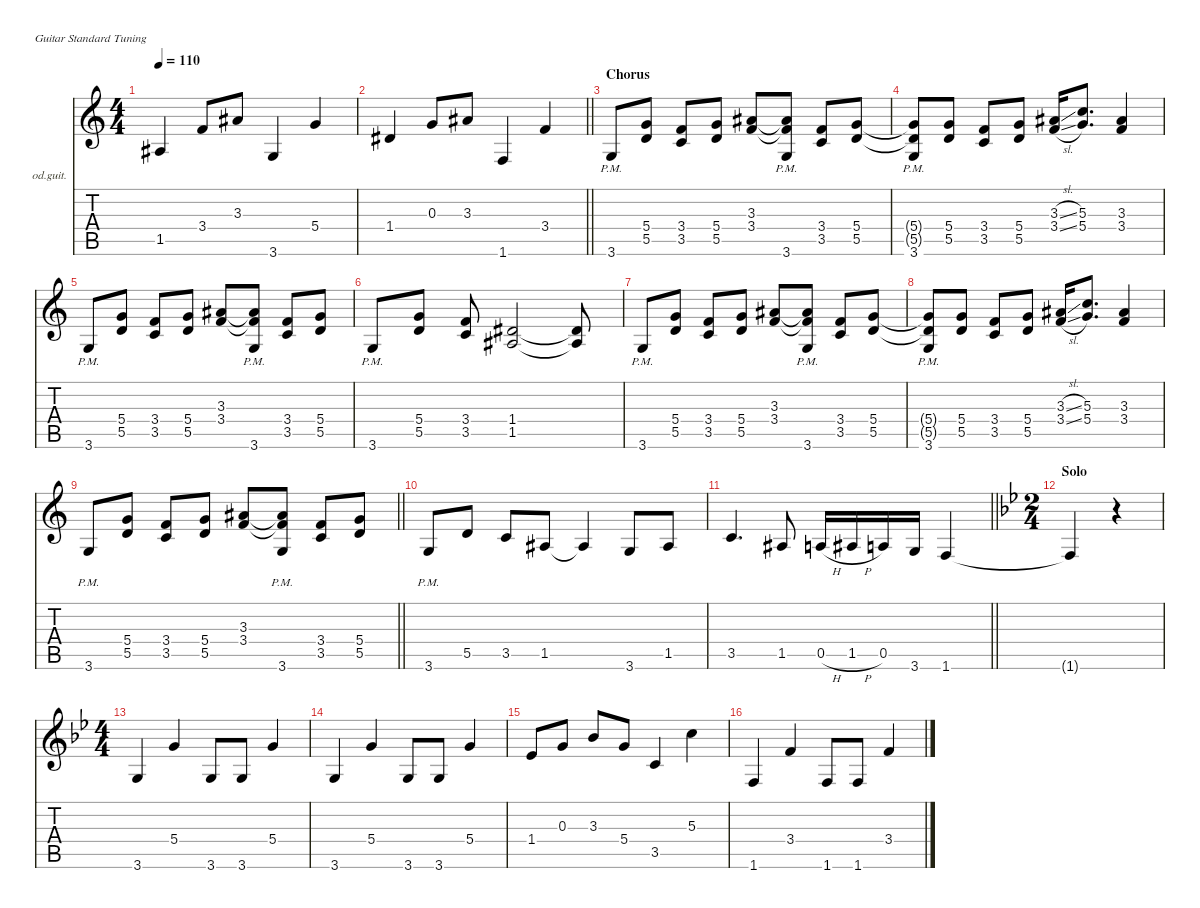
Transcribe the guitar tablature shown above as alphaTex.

\defaultSystemsLayout 4
\hideDynamics
\bracketExtendMode nobrackets
\firstSystemTrackNameOrientation horizontal
\otherSystemsTrackNameOrientation horizontal
\track ("Gitar 2" "od.guit.") {solo instrument overdrivenguitar}
\staff {score tabs}
\tuning (E4 B3 G3 D3 A2 E2)
\ts (4 4)
\tempo 110
\clef g2
\ks c
1.5{acc #}.4{dy f beam Up} 3.4.8{beam Up} 3.3{acc #}.8{beam Up} 3.6.4{beam Up} 5.4.4{beam Up} |
\barLineRight lightlight
1.4{acc #}.4{beam Up} 0.3.8{beam Up} 3.3{acc #}.8{beam Up} 1.6.4{beam Up} 3.4.4{beam Up} |
\section ("" "Chorus")
3.6{pm}.8{beam Up} (5.4 5.5).8{beam Up} (3.4 3.5).8{beam Up} (5.4 5.5).8{beam Up} (3.3{acc #} 3.4).8{beam Up} (3.6{pm} 3.3{t acc #} 3.4{t}).8{beam Up} (3.4 3.5).8{beam Up} (5.4 5.5).8{beam Up} |
(3.6{pm} 5.4{t} 5.5{t}).8{beam Up} (5.4 5.5).8{beam Up} (3.4 3.5).8{beam Up} (5.4 5.5).8{beam Up} (3.3{sl acc #} 3.4{sl}).16{beam Up} (5.3 5.4).8{d beam Up} (3.3{acc #} 3.4).4{beam Up} |
3.6{pm}.8{beam Up} (5.4 5.5).8{beam Up} (3.4 3.5).8{beam Up} (5.4 5.5).8{beam Up} (3.3{acc #} 3.4).8{beam Up} (3.6{pm} 3.4{t} 3.3{t acc #}).8{beam Up} (3.4 3.5).8{beam Up} (5.4 5.5).8{beam Up} |
3.6{pm}.8{beam Up} (5.4 5.5).8{beam Up} (3.4 3.5).8{beam Up} (1.4{acc #} 1.5{acc #}).2{beam Up} (1.4{t acc #} 1.5{t acc #}).8{beam Up} |
3.6{pm}.8{beam Up} (5.4 5.5).8{beam Up} (3.4 3.5).8{beam Up} (5.4 5.5).8{beam Up} (3.3{acc #} 3.4).8{beam Up} (3.6{pm} 3.3{t acc #} 3.4{t}).8{beam Up} (3.4 3.5).8{beam Up} (5.4 5.5).8{beam Up} |
(3.6{pm} 5.4{t} 5.5{t}).8{beam Up} (5.4 5.5).8{beam Up} (3.4 3.5).8{beam Up} (5.4 5.5).8{beam Up} (3.3{sl acc #} 3.4{sl}).16{beam Up} (5.3 5.4).8{d beam Up} (3.3{acc #} 3.4).4{beam Up} |
\barLineRight lightlight
3.6{pm}.8{beam Up} (5.4 5.5).8{beam Up} (3.4 3.5).8{beam Up} (5.4 5.5).8{beam Up} (3.3{acc #} 3.4).8{beam Up} (3.6{pm} 3.4{t} 3.3{t acc #}).8{beam Up} (3.4 3.5).8{beam Up} (5.4 5.5).8{beam Up} |
3.6{pm}.8{beam Up} 5.5.8{beam Up} 3.5.8{beam Up} 1.5{acc #}.8{beam Up} 1.5{t acc #}.4{beam Up} 3.6.8{beam Up} 1.5{acc #}.8{beam Up} |
\barLineRight lightlight
3.5.4{d beam Up} 1.5{acc #}.8{beam Up} 0.5{h}.16{beam Up} 1.5{h acc #}.16{beam Up} 0.5.16{beam Up} 3.6.16{beam Up} 1.6.4{beam Up} |
\ts (2 4)
\beaming (8 2 2 2 2)
\section ("" "Solo")
\ks bb
1.6{t acc forcenatural}.4{beam Up} r.4{beam Up} |
\ts (4 4)
\beaming (8 2 2 2 2)
3.6{acc forcenatural}.4{beam Up} 5.4{acc forcenatural}.4{beam Up} 3.6{acc forcenatural}.8{beam Up} 3.6{acc forcenatural}.8{beam Up} 5.4{acc forcenatural}.4{beam Up} |
3.6{acc forcenatural}.4{beam Up} 5.4{acc forcenatural}.4{beam Up} 3.6{acc forcenatural}.8{beam Up} 3.6{acc forcenatural}.8{beam Up} 5.4{acc forcenatural}.4{beam Up} |
1.4{acc b}.8{beam Up} 0.3{acc forcenatural}.8{beam Up} 3.3{acc b}.8{beam Up} 5.4{acc forcenatural}.8{beam Up} 3.5{acc forcenatural}.4{beam Up} 5.3{acc forcenatural}.4{beam Down} |
1.6{acc forcenatural}.4{beam Up} 3.4{acc forcenatural}.4{beam Up} 1.6{acc forcenatural}.8{beam Up} 1.6{acc forcenatural}.8{beam Up} 3.4{acc forcenatural}.4{beam Up}
